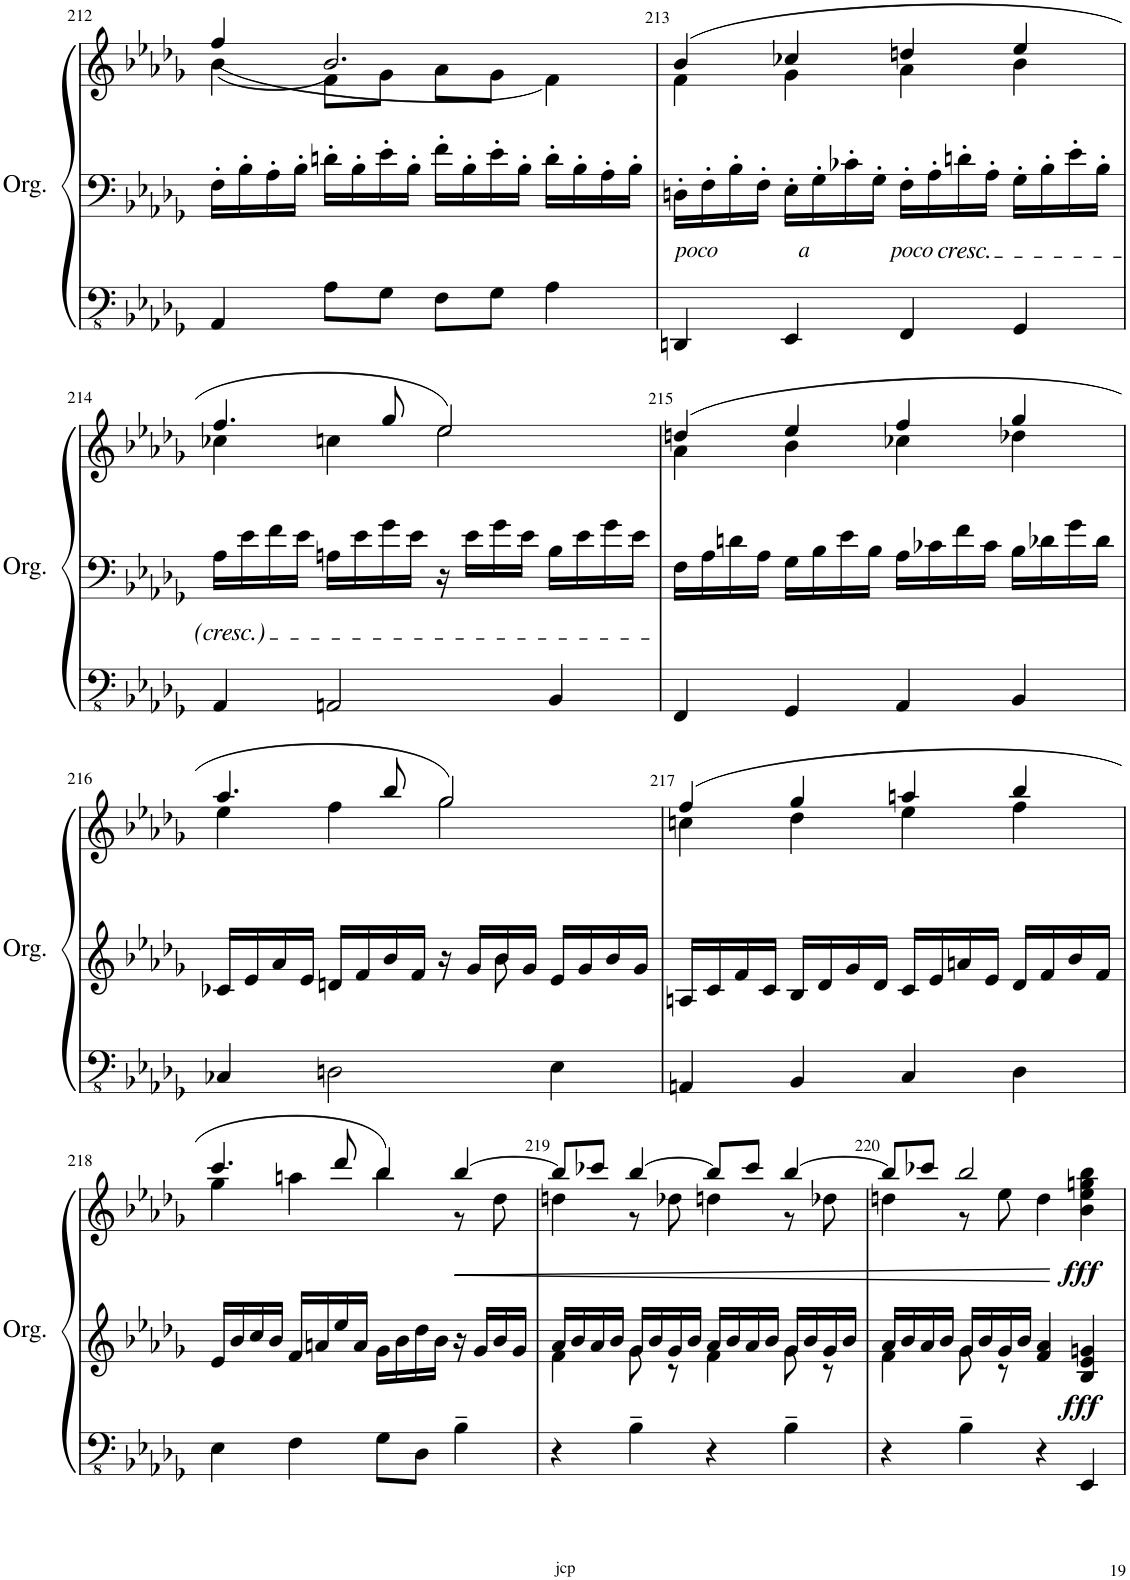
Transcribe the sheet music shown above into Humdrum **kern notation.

**kern	**kern	**kern	**dynam
*part1	*part1	*part1	*part1
*staff3	*staff2	*staff1	*staff1/2/3
*I"Orgue à tuyaux	*	*	*
*I'Org.	*	*	*
!!LO:PB:g=z
*clefFv4	*clefF4	*clefG2	*
*k[b-e-a-d-g-]	*k[b-e-a-d-g-]	*k[b-e-a-d-g-]	*
*M4/4	*M4/4	*M4/4	*
*met(c)	*met(c)	*met(c)	*
=212	=212	=212	=212
*	*	*^	*
4AAA-/	16F'\LL	(4ff/	4b-\	.
.	16B-'\	.	.	.
.	16A-'\	.	.	.
.	16B-'\JJ	.	.	.
8AA-\L	16dn'\LL	2.b-/	8f\L	.
.	16B-'\	.	.	.
8GG-\J	16e-'\	.	8g-\J	.
.	16B-'\JJ	.	.	.
8FF\L	16f'\LL	.	8a-\L	.
.	16B-'\	.	.	.
8GG-\J	16e-'\	.	8g-\J	.
.	16B-'\JJ	.	.	.
4AA-\	16d'\LL	.	4f\)	.
.	16B-'\	.	.	.
.	16A-'\	.	.	.
.	16B-'\JJ	.	.	.
=213	=213	=213	=213	=213
!	!LO:TX:b:i:t=poco              a              poco	!	!	!
!	!LO:TX:b:i:t=cresc.	!	!	!
4DDDn/	16Dn'\LL	(4b-/	4f\	.
.	16F'\	.	.	.
.	16B-'\	.	.	.
.	16F'\JJ	.	.	.
4EEE-/	16E-'\LL	4cc-X/	4g-\	.
.	16G-'\	.	.	.
.	16c-X'\	.	.	.
.	16G-'\JJ	.	.	.
4FFF/	16F'\LL	4ddn/	4a-\	.
.	16A-'\	.	.	.
.	16dn'\	.	.	.
.	16A-'\JJ	.	.	.
4GGG-/	16G-'\LL	4ee-/	4b-\	.
.	16B-'\	.	.	.
.	16e-'\	.	.	.
.	16B-'\JJ	.	.	.
!!LO:LB:g=z	!!
=214	=214	=214	=214	=214
4AAA-/	16A-\LL	4.ff/	4cc-X\	.
.	16e-\	.	.	.
.	16f\	.	.	.
.	16e-\JJ	.	.	.
2AAAn/	16An\LL	.	4ccn\	.
.	16e-\	.	.	.
.	16g-\	8gg-/	.	.
.	16e-\JJ	.	.	.
.	16r	2ee-/)	2ee-\	.
.	16e-\LL	.	.	.
.	16g-\	.	.	.
.	16e-\JJ	.	.	.
4BBB-/	16B-\LL	.	.	.
.	16e-\	.	.	.
.	16g-\	.	.	.
.	16e-\JJ	.	.	.
=215	=215	=215	=215	=215
4FFF/	16F\LL	(4ddn/	4a-\	.
.	16A-\	.	.	.
.	16dn\	.	.	.
.	16A-\JJ	.	.	.
4GGG-/	16G-\LL	4ee-/	4b-\	.
.	16B-\	.	.	.
.	16e-\	.	.	.
.	16B-\JJ	.	.	.
4AAA-/	16A-\LL	4ff/	4cc-X\	.
.	16c-X\	.	.	.
.	16f\	.	.	.
.	16c-\JJ	.	.	.
4BBB-/	16B-\LL	4gg-/	4dd-X\	.
.	16d-X\	.	.	.
.	16g-\	.	.	.
.	16d-\JJ	.	.	.
!!LO:LB:g=z	!!
=216	=216	=216	=216	=216
*	*^	*	*	*
4CC-X/	16c-X/LL	8ryy	4.aa-/	4ee-\	.
.	16e-/	.	.	.	.
*	*v	*v	*	*	*
.	16a-/	.	.	.
.	16e-/JJ	.	.	.
2DDn\	16dn/LL	.	4ff\	.
.	16f/	.	.	.
.	16b-/	8bb-/	.	.
.	16f/JJ	.	.	.
.	16r	2gg-/)	2gg-\	.
.	16g-/LL	.	.	.
*	*^	*	*	*
.	16b-/	8b-\	.	.	.
.	16g-/JJ	.	.	.	.
4EE-\	16e-/LL	4ryy	.	.	.
.	16g-/	.	.	.	.
.	16b-/	.	.	.	.
.	16g-/JJ	.	.	.	.
*	*v	*v	*	*	*
=217	=217	=217	=217	=217
4AAAn/	16An/LL	(4ff/	4ccn\	.
.	16c/	.	.	.
.	16f/	.	.	.
.	16c/JJ	.	.	.
4BBB-/	16B-/LL	4gg-/	4dd-\	.
.	16d-/	.	.	.
.	16g-/	.	.	.
.	16d-/JJ	.	.	.
4CC/	16c/LL	4aan/	4ee-\	.
.	16e-/	.	.	.
.	16an/	.	.	.
.	16e-/JJ	.	.	.
4DD-\	16d-/LL	4bb-/	4ff\	.
.	16f/	.	.	.
.	16b-/	.	.	.
.	16f/JJ	.	.	.
!!LO:LB:g=z	!!
=218	=218	=218	=218	=218
4EE-\	16e-/LL	4.ccc/	4gg-\	.
.	16b-/	.	.	.
.	16cc/	.	.	.
.	16b-/JJ	.	.	.
4FF\	16f/LL	.	4aan\	.
.	16an/	.	.	.
.	16ee-/	8ddd-/	.	.
.	16a/JJ	.	.	.
8GG-\L	16g-\LL	4bb-/)	4bb-\	.
.	16b-\	.	.	.
8DD-\J	16dd-\	.	.	.
.	16b-\JJ	.	.	.
!	!	!	!	!LO:HP:b
4BB-~\	16r	[4bb-/	8r	<
.	16g-/LL	.	.	.
.	16b-/	.	8dd-\	.
.	16g-/JJ	.	.	.
=219	=219	=219	=219	=219
*	*^	*	*	*
4r	16a-/LL	4f\	8bb-/L]	4ddn\	.
.	16b-/	.	.	.	.
.	16a-/	.	8ccc-X/J	.	.
.	16b-/JJ	.	.	.	.
4BB-~\	16g-/LL	8g-\	[4bb-/	8r	.
.	16b-/	.	.	.	.
.	16g-/	8r	.	8dd-X\	.
.	16b-/JJ	.	.	.	.
4r	16a-/LL	4f\	8bb-/L]	4ddn\	.
.	16b-/	.	.	.	.
.	16a-/	.	8ccc-/J	.	.
.	16b-/JJ	.	.	.	.
4BB-~\	16g-/LL	8g-\	[4bb-/	8r	.
.	16b-/	.	.	.	.
.	16g-/	8r	.	8dd-X\	.
.	16b-/JJ	.	.	.	.
=220	=220	=220	=220	=220	=220
4r	16a-/LL	4f\	8bb-/L]	4ddn\	.
.	16b-/	.	.	.	.
.	16a-/	.	8ccc-X/J	.	.
.	16b-/JJ	.	.	.	.
4BB-~\	16g-/LL	8g-\	2bb-/	8r	.
.	16b-/	.	.	.	.
.	16g-/	8r	.	8ee-\	.
.	16b-/JJ	.	.	.	.
4r	4f/ 4a-/	2ryy	.	4dd\	.
!	!	!	!	!	!LO:DY:n=1:b=2
!	!	!	!	!	!LO:DY:n=2:b
4EEE-/	4B-/ 4e-/ 4gn/	.	4ryy	4b-\ 4ee-\ 4ggn\ 4bb-\	[ fff fff
*	*v	*v	*	*	*
*	*	*v	*v	*
=	=	=	=
*-	*-	*-	*-
